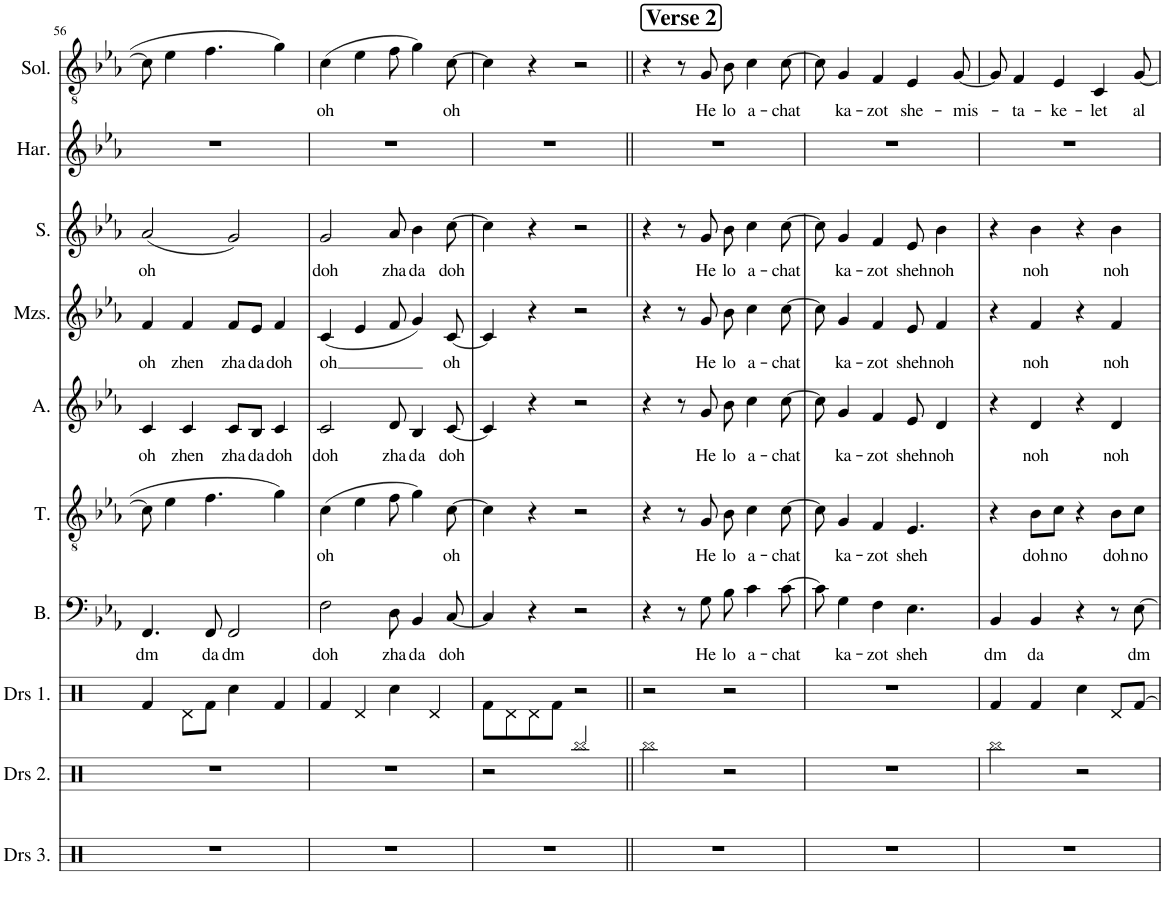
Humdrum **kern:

**kern	**kern	**kern	**kern	**text	**kern	**text	**kern	**text	**kern	**text	**kern	**text	**kern	**kern	**text
*part10	*part9	*part8	*part7	*part7	*part6	*part6	*part5	*part5	*part4	*part4	*part3	*part3	*part2	*part1	*part1
*staff10	*staff9	*staff8	*staff7	*staff7	*staff6	*staff6	*staff5	*staff5	*staff4	*staff4	*staff3	*staff3	*staff2	*staff1	*staff1
*I"Drumset Layer 3	*I"Drumset Layer 2	*I"Drumset Layer 1	*I"Bass	*	*I"Tenor	*	*I"Alto	*	*I"Mezzo-soprano	*	*I"Soprano	*	*I"Harmony	*I"Solo	*
*I'Drs 3.	*I'Drs 2.	*I'Drs 1.	*I'B.	*	*I'T.	*	*I'A.	*	*I'Mzs.	*	*I'S.	*	*I'Har.	*I'Sol.	*
!!LO:PB:g=z
*clefX	*clefX	*clefX	*clefF4	*	*clefGv2	*	*clefG2	*	*clefG2	*	*clefG2	*	*clefG2	*clefGv2	*
*k[]	*k[]	*k[]	*k[b-e-a-]	*	*k[b-e-a-]	*	*k[b-e-a-]	*	*k[b-e-a-]	*	*k[b-e-a-]	*	*k[b-e-a-]	*k[b-e-a-]	*
*M2/2	*M2/2	*M2/2	*M2/2	*	*M2/2	*	*M2/2	*	*M2/2	*	*M2/2	*	*M2/2	*M2/2	*
*met(c|)	*met(c|)	*met(c|)	*met(c|)	*	*met(c|)	*	*met(c|)	*	*met(c|)	*	*met(c|)	*	*met(c|)	*met(c|)	*
=56	=56	=56	=56	=56	=56	=56	=56	=56	=56	=56	=56	=56	=56	=56	=56
!	!	!	!	!LO:LY:b	!	!	!	!LO:LY:b	!	!LO:LY:b	!	!LO:LY:b	!	!	!
1r	1r	4Rf/	4.FF/	dm	8c\]	.	4c/	oh	4f/	oh	(2a-/	oh	1r	8c\]	.
.	.	.	.	.	4e-\	.	.	.	.	.	.	.	.	4e-\	.
!	!	!	!	!	!	!	!	!LO:LY:b	!	!LO:LY:b	!	!	!	!	!
.	.	8Rd\L	.	.	.	.	4c/	zhen	4f/	zhen	.	.	.	.	.
!	!	!	!	!LO:LY:b	!	!	!	!	!	!	!	!	!	!	!
.	.	8Rf\J	8FF/	da	4.f\	.	.	.	.	.	.	.	.	4.f\	.
!	!	!	!	!LO:LY:b	!	!	!	!LO:LY:b	!	!LO:LY:b	!	!	!	!	!
.	.	4Rcc\	2FF/	dm	.	.	8c/L	zha	8f/L	zha	2g/)	.	.	.	.
!	!	!	!	!	!	!	!	!LO:LY:b	!	!LO:LY:b	!	!	!	!	!
.	.	.	.	.	.	.	8B-/J	da	8e-/J	da	.	.	.	.	.
!	!	!	!	!	!	!	!	!LO:LY:b	!	!LO:LY:b	!	!	!	!	!
.	.	4Rf/	.	.	4g\	.	4c/	doh	4f/	doh	.	.	.	4g\	.
=57	=57	=57	=57	=57	=57	=57	=57	=57	=57	=57	=57	=57	=57	=57	=57
!	!	!	!	!LO:LY:b	!	!LO:LY:b	!	!LO:LY:b	!	!LO:LY:b	!	!LO:LY:b	!	!	!LO:LY:b
1r	1r	4Rf/	2F\	doh	(4c\	oh	2c/	doh	(4c/	oh	2g/	doh	1r	(4c\	oh
.	.	4Rd/	.	.	4e-\	.	.	.	4e-/	.	.	.	.	4e-\	.
!	!	!	!	!LO:LY:b	!	!	!	!LO:LY:b	!	!	!	!LO:LY:b	!	!	!
.	.	4Rcc\	8D\	zha	8f\	.	8d/	zha	8f/	.	8a-/	zha	.	8f\	.
!	!	!	!	!LO:LY:b	!	!	!	!LO:LY:b	!	!	!	!LO:LY:b	!	!	!
.	.	.	4BB-/	da	4g\)	.	4B-/	da	4g/)	.	4b-\	da	.	4g\)	.
.	.	4Rd/	.	.	.	.	.	.	.	.	.	.	.	.	.
!	!	!	!	!LO:LY:b	!	!LO:LY:b	!	!LO:LY:b	!	!LO:LY:b	!	!LO:LY:b	!	!	!LO:LY:b
.	.	.	[8C/	doh	[8c\	oh	[8c/	doh	[8c/	oh	[8cc\	doh	.	[8c\	oh
=58	=58	=58	=58	=58	=58	=58	=58	=58	=58	=58	=58	=58	=58	=58	=58
1r	2r	8Rf\L	4C/]	.	4c\]	.	4c/]	.	4c/]	.	4cc\]	.	1r	4c\]	.
.	.	8Rd\	.	.	.	.	.	.	.	.	.	.	.	.	.
.	.	8Rd\	4r	.	4r	.	4r	.	4r	.	4r	.	.	4r	.
.	.	8Rf\J	.	.	.	.	.	.	.	.	.	.	.	.	.
.	2Rbb/	2r	2r	.	2r	.	2r	.	2r	.	2r	.	.	2r	.
!!LO:REH:place=s1:a:B:cj:fs=14:t=Verse 2
=59||	=59||	=59||	=59||	=59||	=59||	=59||	=59||	=59||	=59||	=59||	=59||	=59||	=59||	=59||	=59||
1r	2Rbb\	2r	4r	.	4r	.	4r	.	4r	.	4r	.	1r	4r	.
.	.	.	8r	.	8r	.	8r	.	8r	.	8r	.	.	8r	.
!	!	!	!	!LO:LY:b	!	!LO:LY:b	!	!LO:LY:b	!	!LO:LY:b	!	!LO:LY:b	!	!	!LO:LY:b
.	.	.	8G\	He	8G/	He	8g/	He	8g/	He	8g/	He	.	8G/	He
!	!	!	!	!LO:LY:b	!	!LO:LY:b	!	!LO:LY:b	!	!LO:LY:b	!	!LO:LY:b	!	!	!LO:LY:b
.	2r	2r	8B-\	lo	8B-\	lo	8b-\	lo	8b-\	lo	8b-\	lo	.	8B-\	lo
!	!	!	!	!LO:LY:b	!	!LO:LY:b	!	!LO:LY:b	!	!LO:LY:b	!	!LO:LY:b	!	!	!LO:LY:b
.	.	.	4c\	a-	4c\	a-	4cc\	a-	4cc\	a-	4cc\	a-	.	4c\	a-
!	!	!	!	!LO:LY:b	!	!LO:LY:b	!	!LO:LY:b	!	!LO:LY:b	!	!LO:LY:b	!	!	!LO:LY:b
.	.	.	[8c\	-chat	[8c\	-chat	[8cc\	-chat	[8cc\	-chat	[8cc\	-chat	.	[8c\	-chat
=60	=60	=60	=60	=60	=60	=60	=60	=60	=60	=60	=60	=60	=60	=60	=60
1r	1r	1r	8c\]	.	8c\]	.	8cc\]	.	8cc\]	.	8cc\]	.	1r	8c\]	.
!	!	!	!	!LO:LY:b	!	!LO:LY:b	!	!LO:LY:b	!	!LO:LY:b	!	!LO:LY:b	!	!	!LO:LY:b
.	.	.	4G\	ka-	4G/	ka-	4g/	ka-	4g/	ka-	4g/	ka-	.	4G/	ka-
!	!	!	!	!LO:LY:b	!	!LO:LY:b	!	!LO:LY:b	!	!LO:LY:b	!	!LO:LY:b	!	!	!LO:LY:b
.	.	.	4F\	-zot	4F/	-zot	4f/	-zot	4f/	-zot	4f/	-zot	.	4F/	-zot
!	!	!	!	!LO:LY:b	!	!LO:LY:b	!	!LO:LY:b	!	!LO:LY:b	!	!LO:LY:b	!	!	!LO:LY:b
.	.	.	4.E-\	sheh	4.E-/	sheh	8e-/	sheh	8e-/	sheh	8e-/	sheh	.	4E-/	she-
!	!	!	!	!	!	!	!	!LO:LY:b	!	!LO:LY:b	!	!LO:LY:b	!	!	!
.	.	.	.	.	.	.	4d/	noh	4f/	noh	4b-\	noh	.	.	.
!	!	!	!	!	!	!	!	!	!	!	!	!	!	!	!LO:LY:b
.	.	.	.	.	.	.	.	.	.	.	.	.	.	[8G/	-mis-
=61	=61	=61	=61	=61	=61	=61	=61	=61	=61	=61	=61	=61	=61	=61	=61
!	!	!	!	!LO:LY:b	!	!	!	!	!	!	!	!	!	!	!
1r	2Rbb\	4Rf/	4BB-/	dm	4r	.	4r	.	4r	.	4r	.	1r	8G/]	.
!	!	!	!	!	!	!	!	!	!	!	!	!	!	!	!LO:LY:b
.	.	.	.	.	.	.	.	.	.	.	.	.	.	4F/	-ta-
!	!	!	!	!LO:LY:b	!	!LO:LY:b	!	!LO:LY:b	!	!LO:LY:b	!	!LO:LY:b	!	!	!
.	.	4Rf/	4BB-/	da	8B-\L	doh	4d/	noh	4f/	noh	4b-\	noh	.	.	.
!	!	!	!	!	!	!LO:LY:b	!	!	!	!	!	!	!	!	!LO:LY:b
.	.	.	.	.	8c\J	no	.	.	.	.	.	.	.	4E-/	-ke-
.	2r	4Rcc\	4r	.	4r	.	4r	.	4r	.	4r	.	.	.	.
!	!	!	!	!	!	!	!	!	!	!	!	!	!	!	!LO:LY:b
.	.	.	.	.	.	.	.	.	.	.	.	.	.	4C/	-let
!	!	!	!	!	!	!LO:LY:b	!	!LO:LY:b	!	!LO:LY:b	!	!LO:LY:b	!	!	!
.	.	8Rd/L	8r	.	8B-\L	doh	4d/	noh	4f/	noh	4b-\	noh	.	.	.
!	!	!	!	!LO:LY:b	!	!LO:LY:b	!	!	!	!	!	!	!	!	!LO:LY:b
.	.	[8Rf/J	[8E-\	dm	8c\J	no	.	.	.	.	.	.	.	[8G/	al
=	=	=	=	=	=	=	=	=	=	=	=	=	=	=	=
*-	*-	*-	*-	*-	*-	*-	*-	*-	*-	*-	*-	*-	*-	*-	*-
